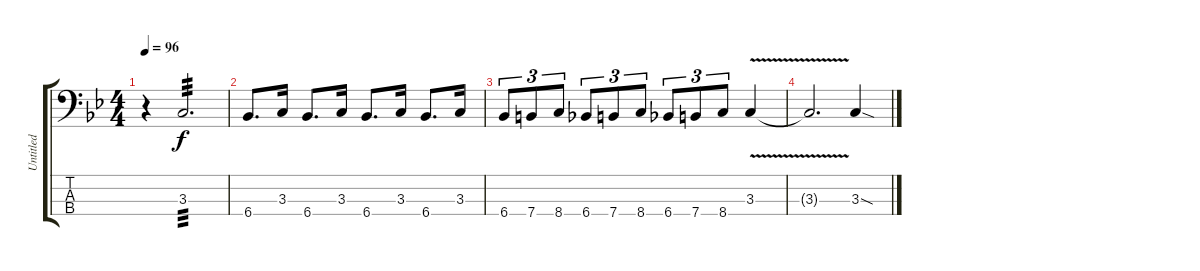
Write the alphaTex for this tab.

\track ("Untitled" "Untitled") {instrument electricbassfinger}
\staff {score tabs}
\tuning (G2 D2 A1 E1) {hide}
\ts (4 4)
\tempo 96
\clef f4
\ks bb
r.4{dy f} 3.3.2{d tp 3} |
6.4.8{d} 3.3.16 6.4.8{d} 3.3.16 6.4.8{d} 3.3.16 6.4.8{d} 3.3.16 |
6.4.8{tu (3 2)} 7.4.8{tu (3 2)} 8.4.8{tu (3 2)} 6.4.8{tu (3 2)} 7.4.8{tu (3 2)} 8.4.8{tu (3 2)} 6.4.8{tu (3 2)} 7.4.8{tu (3 2)} 8.4.8{tu (3 2)} 3.3{v}.4 |
3.3{v t}.2{d} 3.3{sod}.4
